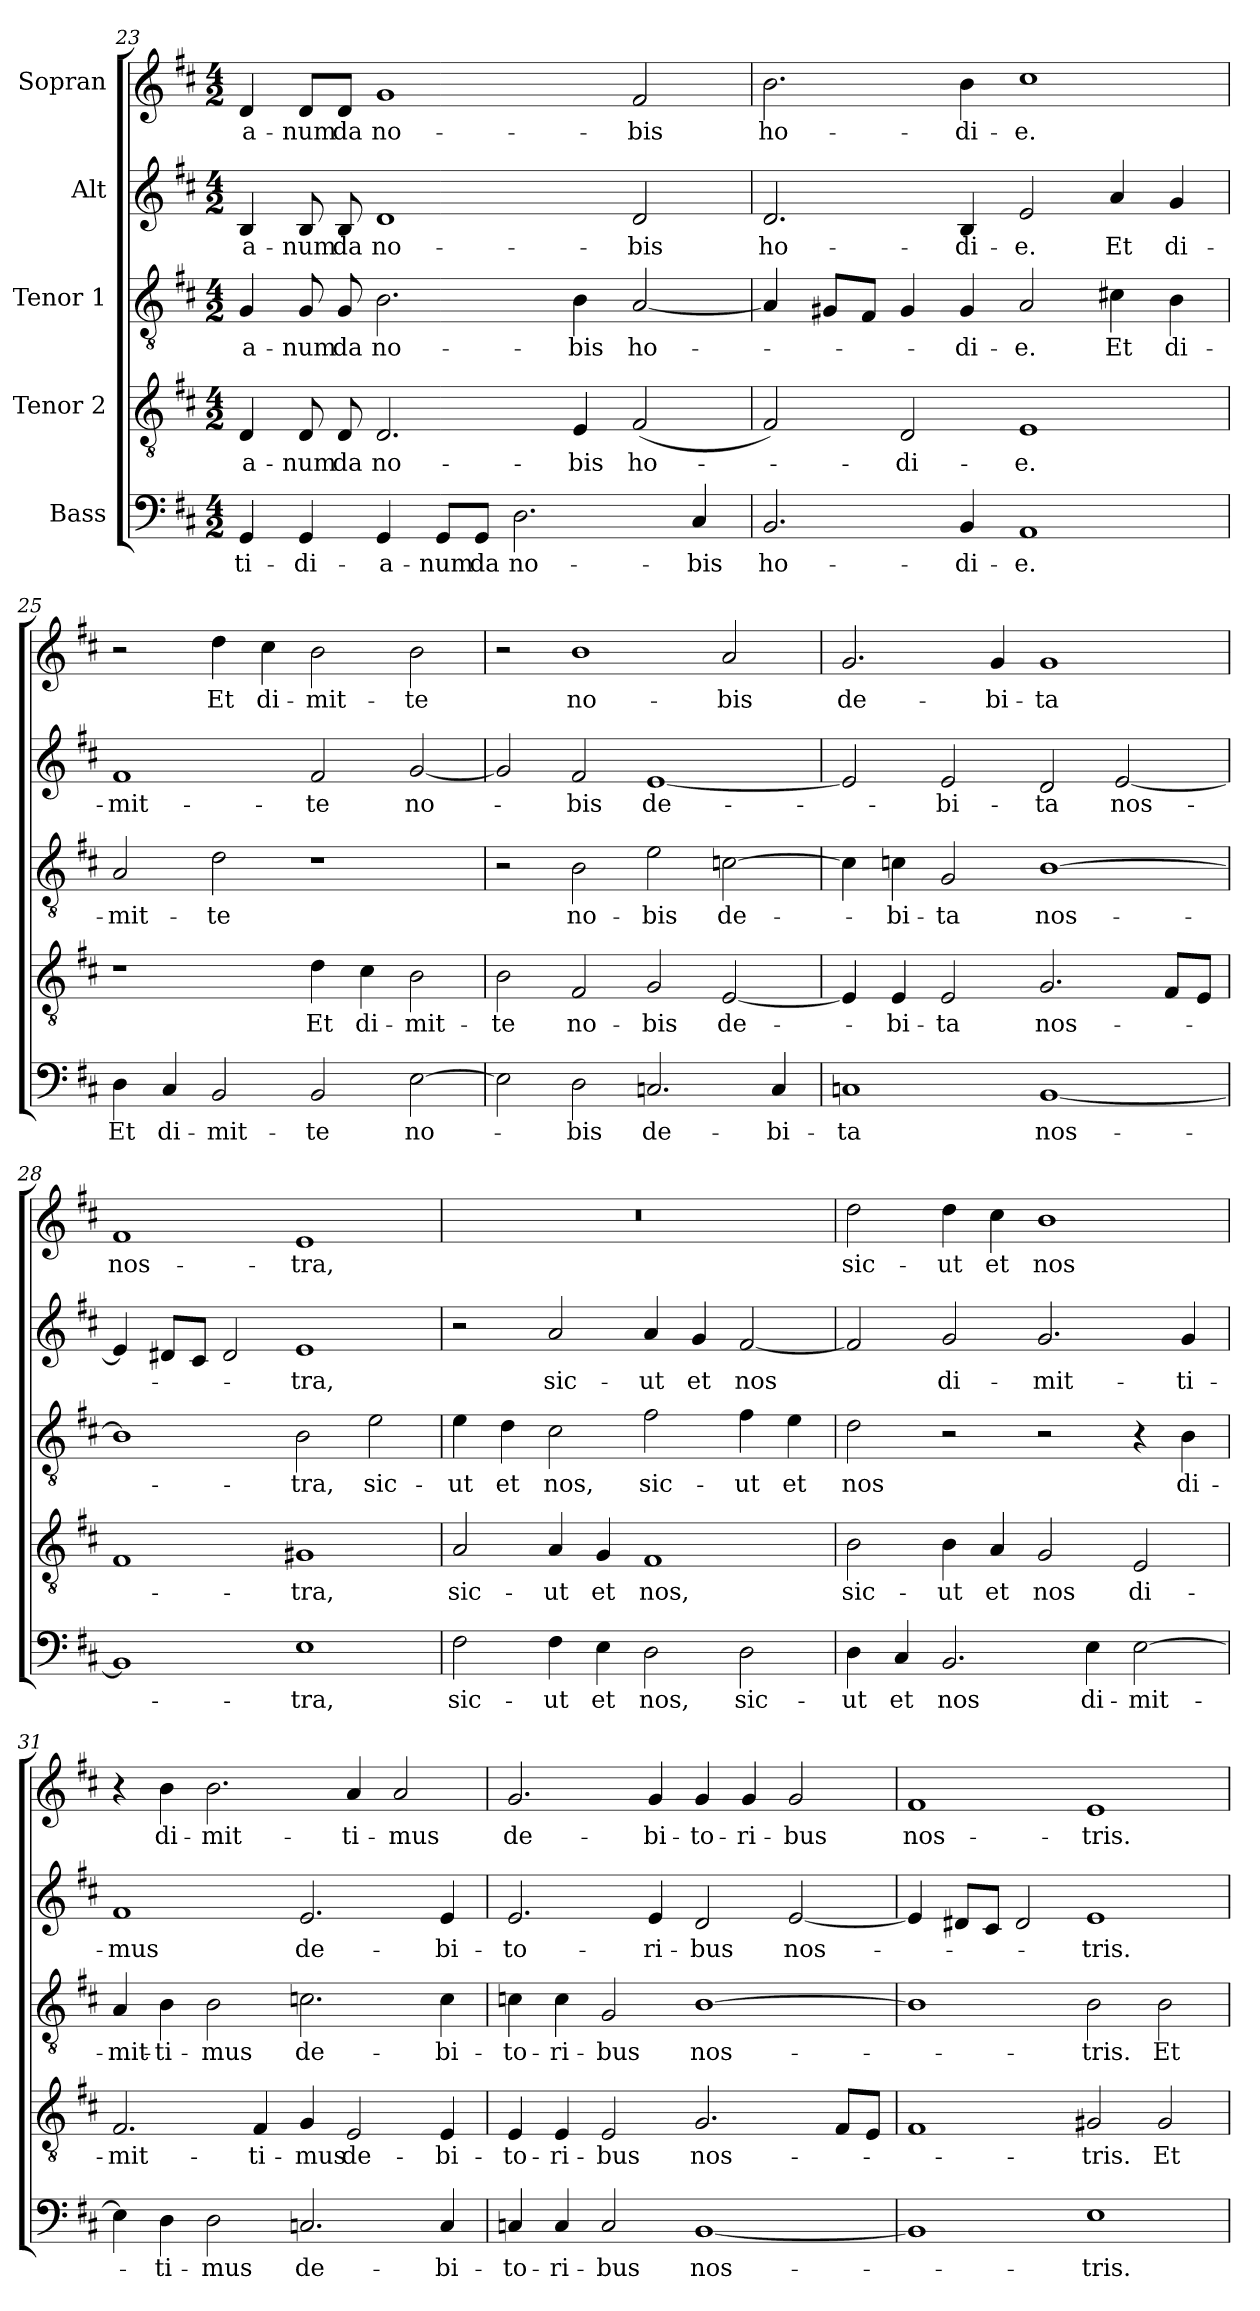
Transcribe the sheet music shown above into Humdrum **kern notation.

**kern	**text	**kern	**text	**kern	**text	**kern	**text	**kern	**text
*part5	*part5	*part4	*part4	*part3	*part3	*part2	*part2	*part1	*part1
*staff5	*staff5	*staff4	*staff4	*staff3	*staff3	*staff2	*staff2	*staff1	*staff1
*I"Bass	*	*I"Tenor 2	*	*I"Tenor 1	*	*I"Alt	*	*I"Sopran	*
*clefF4	*	*clefGv2	*	*clefGv2	*	*clefG2	*	*clefG2	*
*k[f#c#]	*	*k[f#c#]	*	*k[f#c#]	*	*k[f#c#]	*	*k[f#c#]	*
*M4/2	*	*M4/2	*	*M4/2	*	*M4/2	*	*M4/2	*
=23	=23	=23	=23	=23	=23	=23	=23	=23	=23
4GG/	-ti-	4D/	-a-	4G/	-a-	4B/	-a-	4d/	-a-
4GG/	-di-	8D/	-num	8G/	-num	8B/	-num	8d/L	-num
.	.	8D/	da	8G/	da	8B/	da	8d/J	da
4GG/	-a-	2.D/	no-	2.B\	no-	1d	no-	1g	no-
8GG/L	-num	.	.	.	.	.	.	.	.
8GG/J	da	.	.	.	.	.	.	.	.
2.D\	no-	.	.	.	.	.	.	.	.
.	.	4E/	-bis	4B\	-bis	.	.	.	.
.	.	(2F#/	ho-	[2A/	ho-	2d/	-bis	2f#/	-bis
4C#/	-bis	.	.	.	.	.	.	.	.
=24	=24	=24	=24	=24	=24	=24	=24	=24	=24
2.BB/	ho-	2F#/)	.	4A/]	.	2.d/	ho-	2.b\	ho-
.	.	.	.	8G#X/L	.	.	.	.	.
.	.	.	.	8F#/J	.	.	.	.	.
.	.	2D/	-di-	4G#/	.	.	.	.	.
4BB/	-di-	.	.	4G#/	-di-	4B/	-di-	4b\	-di-
1AA	-e.	1E	-e.	2A/	-e.	2e/	-e.	1cc#	-e.
.	.	.	.	4c#X\	Et	4a/	Et	.	.
.	.	.	.	4B\	di-	4g/	di-	.	.
!!LO:LB:g=z
=25	=25	=25	=25	=25	=25	=25	=25	=25	=25
4D\	Et	1r	.	2A/	-mit-	1f#	-mit-	2r	.
4C#/	di-	.	.	.	.	.	.	.	.
2BB/	-mit-	.	.	2d\	-te	.	.	4dd\	Et
.	.	.	.	.	.	.	.	4cc#\	di-
2BB/	-te	4d\	Et	1r	.	2f#/	-te	2b\	-mit-
.	.	4c#\	di-	.	.	.	.	.	.
[2E\	no-	2B\	-mit-	.	.	[2g/	no-	2b\	-te
=26	=26	=26	=26	=26	=26	=26	=26	=26	=26
2E\]	.	2B\	-te	2r	.	2g/]	.	2r	.
2D\	-bis	2F#/	no-	2B\	no-	2f#/	-bis	1b	no-
2.Cn/	de-	2G/	-bis	2e\	-bis	[1e	de-	.	.
.	.	[2E/	de-	[2cn\	de-	.	.	2a/	-bis
4C/	-bi-	.	.	.	.	.	.	.	.
=27	=27	=27	=27	=27	=27	=27	=27	=27	=27
1Cn	-ta	4E/]	.	4c\]	.	2e/]	.	2.g/	de-
.	.	4E/	-bi-	4cn\	-bi-	.	.	.	.
.	.	2E/	-ta	2G/	-ta	2e/	-bi-	.	.
.	.	.	.	.	.	.	.	4g/	-bi-
[1BB	nos-	2.G/	nos-	[1B	nos-	2d/	-ta	1g	-ta
.	.	.	.	.	.	[2e/	nos-	.	.
.	.	8F#/L	.	.	.	.	.	.	.
.	.	8E/J	.	.	.	.	.	.	.
=28	=28	=28	=28	=28	=28	=28	=28	=28	=28
1BB]	.	1F#	.	1B]	.	4e/]	.	1f#	nos-
.	.	.	.	.	.	8d#X/L	.	.	.
.	.	.	.	.	.	8c#/J	.	.	.
.	.	.	.	.	.	2d#/	.	.	.
1E	-tra,	1G#X	-tra,	2B\	-tra,	1e	-tra,	1e	-tra,
.	.	.	.	2e\	sic-	.	.	.	.
!!LO:PB:g=z
=29	=29	=29	=29	=29	=29	=29	=29	=29	=29
2F#\	sic-	2A/	sic-	4e\	-ut	2r	.	0r	.
.	.	.	.	4d\	et	.	.	.	.
4F#\	-ut	4A/	-ut	2c#\	nos,	2a/	sic-	.	.
4E\	et	4G/	et	.	.	.	.	.	.
2D\	nos,	1F#	nos,	2f#\	sic-	4a/	-ut	.	.
.	.	.	.	.	.	4g/	et	.	.
2D\	sic-	.	.	4f#\	-ut	[2f#/	nos	.	.
.	.	.	.	4e\	et	.	.	.	.
=30	=30	=30	=30	=30	=30	=30	=30	=30	=30
4D\	-ut	2B\	sic-	2d\	nos	2f#/]	.	2dd\	sic-
4C#/	et	.	.	.	.	.	.	.	.
2.BB/	nos	4B\	-ut	2r	.	2g/	di-	4dd\	-ut
.	.	4A/	et	.	.	.	.	4cc#\	et
.	.	2G/	nos	2r	.	2.g/	-mit-	1b	nos
4E\	di-	.	.	.	.	.	.	.	.
[2E\	-mit-	2E/	di-	4r	.	.	.	.	.
.	.	.	.	4B\	di-	4g/	-ti-	.	.
=31	=31	=31	=31	=31	=31	=31	=31	=31	=31
4E\]	.	2.F#/	-mit-	4A/	-mit-	1f#	-mus	4r	.
4D\	-ti-	.	.	4B\	-ti-	.	.	4b\	di-
2D\	-mus	.	.	2B\	-mus	.	.	2.b\	-mit-
.	.	4F#/	-ti-	.	.	.	.	.	.
2.Cn/	de-	4G/	-mus	2.cn\	de-	2.e/	de-	.	.
.	.	2E/	de-	.	.	.	.	4a/	-ti-
.	.	.	.	.	.	.	.	2a/	-mus
4C/	-bi-	4E/	-bi-	4c\	-bi-	4e/	-bi-	.	.
=32	=32	=32	=32	=32	=32	=32	=32	=32	=32
4Cn/	-to-	4E/	-to-	4cn\	-to-	2.e/	-to-	2.g/	de-
4C/	-ri-	4E/	-ri-	4c\	-ri-	.	.	.	.
2C/	-bus	2E/	-bus	2G/	-bus	.	.	.	.
.	.	.	.	.	.	4e/	-ri-	4g/	-bi-
[1BB	nos-	2.G/	nos-	[1B	nos-	2d/	-bus	4g/	-to-
.	.	.	.	.	.	.	.	4g/	-ri-
.	.	.	.	.	.	[2e/	nos-	2g/	-bus
.	.	8F#/L	.	.	.	.	.	.	.
.	.	8E/J	.	.	.	.	.	.	.
!!LO:LB:g=z
=33	=33	=33	=33	=33	=33	=33	=33	=33	=33
1BB]	.	1F#	.	1B]	.	4e/]	.	1f#	nos-
.	.	.	.	.	.	8d#X/L	.	.	.
.	.	.	.	.	.	8c#/J	.	.	.
.	.	.	.	.	.	2d#/	.	.	.
1E	-tris.	2G#X/	-tris.	2B\	-tris.	1e	-tris.	1e	-tris.
.	.	2G#/	Et	2B\	Et	.	.	.	.
=	=	=	=	=	=	=	=	=	=
*-	*-	*-	*-	*-	*-	*-	*-	*-	*-
